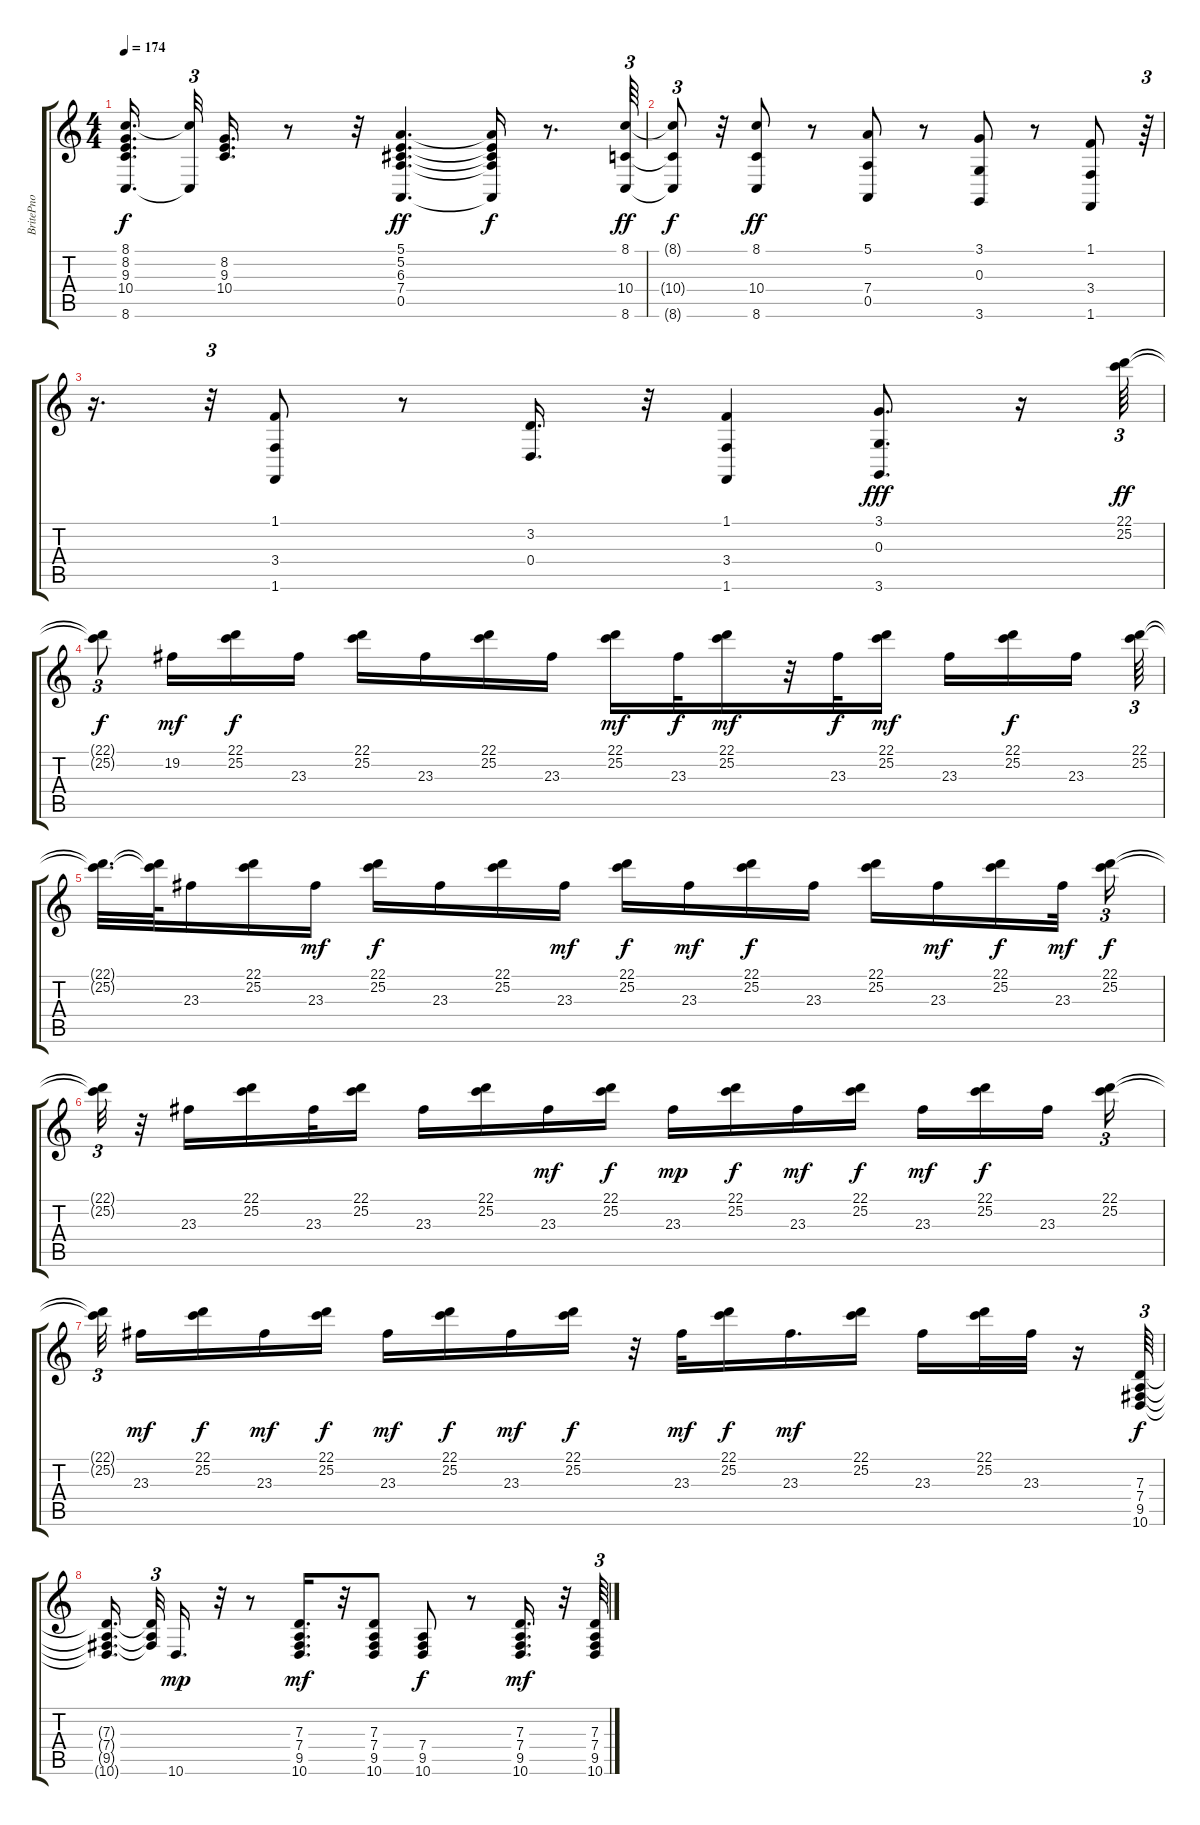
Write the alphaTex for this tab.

\track ("BritePno" "BritePno") {instrument electricgrandpiano}
\staff {score tabs}
\tuning (E4 B3 G3 D3 A2 E2) {hide}
\ts (4 4)
\tempo 174
\clef g2
\ks c
(8.1{t} 8.2{t} 9.3{t} 10.4{t} 8.6{t}).16{d dy f beam splitsecondary} (8.1{t} 8.6{t}).32{tu (3 2)} (8.2 9.3 10.4).16{d} r.8 r.32 (5.1 5.2 6.3 7.4 0.5).4{d dy ff} (5.1{t} 5.2{t} 6.3{t} 7.4{t} 0.5{t}).16{dy f} r.8{d} (8.1 10.4 8.6).64{tu (3 2) dy ff} |
(8.1{t} 10.4{t} 8.6{t}).8{tu (3 2) dy f} r.32 (8.1 10.4 8.6).8{dy ff} r.8 (5.1 7.4 0.5).8 r.8 (3.1 0.3 3.6).8 r.8 (1.1 3.4 1.6).8 r.64{tu (3 2)} |
r.16{d} r.32{tu (3 2)} (1.1 3.4 1.6).8 r.8 (3.2 0.4).16{d} r.32 (1.1 3.4 1.6).4 (3.1 0.3 3.6).8{d dy fff} r.16 (22.1 25.2).64{tu (3 2) dy ff} |
(22.1{t} 25.2{t}).8{tu (3 2) dy f} 19.2.16{dy mf} (22.1 25.2).16{dy f} 23.3.16 (22.1 25.2).16 23.3.16 (22.1 25.2).16 23.3.16 (22.1 25.2).16{dy mf} 23.3.32{dy f} (22.1 25.2).16{dy mf} r.32 23.3.32{dy f} (22.1 25.2).16{dy mf} 23.3.16 (22.1 25.2).16{dy f} 23.3.16{beam splitsecondary} (22.1 25.2).64{tu (3 2)} |
(22.1{t} 25.2{t}).32{d} (22.1{t} 25.2{t}).64 23.3.16 (22.1 25.2).16 23.3.16{dy mf} (22.1 25.2).16{dy f} 23.3.16 (22.1 25.2).16 23.3.16{dy mf} (22.1 25.2).16{dy f} 23.3.16{dy mf} (22.1 25.2).16{dy f} 23.3.16 (22.1 25.2).16 23.3.16{dy mf} (22.1 25.2).16{dy f} 23.3.32{dy mf beam splitsecondary} (22.1 25.2).16{tu (3 2) dy f} |
(22.1{t} 25.2{t}).32{tu (3 2)} r.32 23.3.16 (22.1 25.2).16 23.3.32 (22.1 25.2).16 23.3.16 (22.1 25.2).16 23.3.16{dy mf} (22.1 25.2).16{dy f} 23.3.16{dy mp} (22.1 25.2).16{dy f} 23.3.16{dy mf} (22.1 25.2).16{dy f} 23.3.16{dy mf} (22.1 25.2).16{dy f} 23.3.16{beam splitsecondary} (22.1 25.2).16{tu (3 2)} |
(22.1{t} 25.2{t}).32{tu (3 2) beam splitsecondary} 23.3.16{dy mf} (22.1 25.2).16{dy f} 23.3.16{dy mf} (22.1 25.2).16{dy f} 23.3.16{dy mf} (22.1 25.2).16{dy f} 23.3.16{dy mf} (22.1 25.2).16{dy f} r.32 23.3.32{dy mf} (22.1 25.2).16{dy f} 23.3.16{d dy mf} (22.1 25.2).16 23.3.16 (22.1 25.2).32 23.3.32 r.16 (7.3 7.4 9.5 10.6).64{tu (3 2) dy f} |
(7.3{t} 7.4{t} 9.5{t} 10.6{t}).16{d beam splitsecondary} (7.3{t} 7.4{t} 9.5{t}).32{tu (3 2)} 10.6.16{d dy mp} r.32 r.8 (7.3 7.4 9.5 10.6).16{d dy mf} r.32 (7.3 7.4 9.5 10.6).8 (7.4 9.5 10.6).8{dy f} r.8 (7.3 7.4 9.5 10.6).16{d dy mf} r.32 (7.3 7.4 9.5 10.6).64{tu (3 2)}
